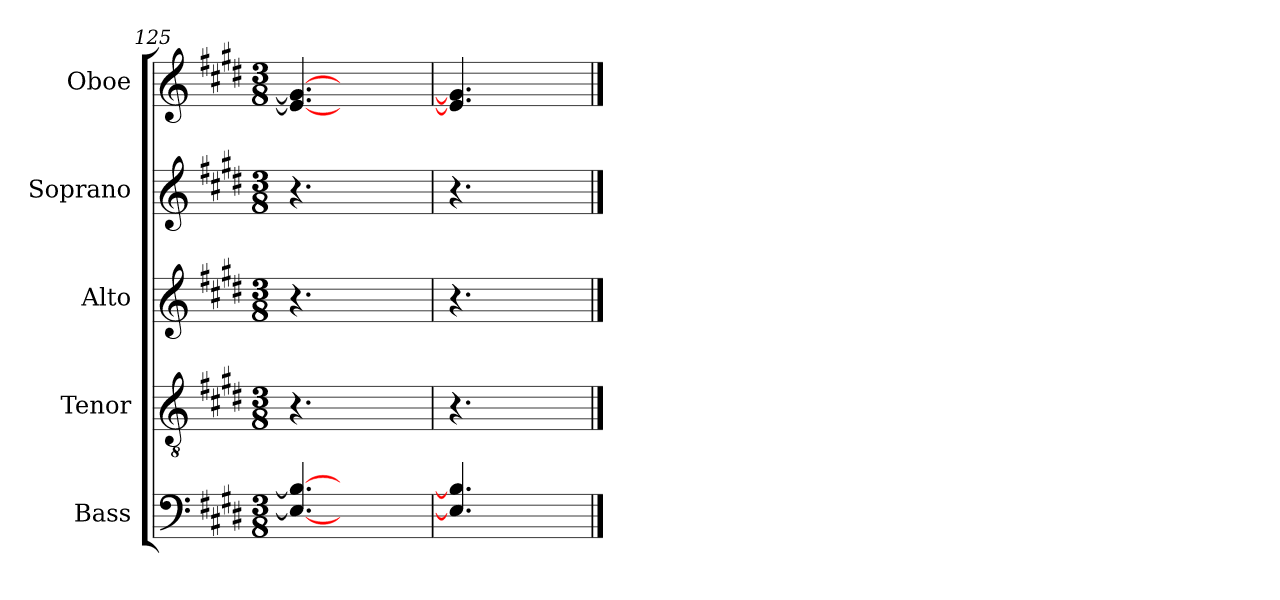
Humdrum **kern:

**kern	**kern	**kern	**kern	**kern
*part5	*part4	*part3	*part2	*part1
*staff5	*staff4	*staff3	*staff2	*staff1
*I"Bass	*I"Tenor	*I"Alto	*I"Soprano	*I"Oboe
*I'B	*I'T	*I'A	*I'S	*I'Ob.
*clefF4	*clefGv2	*clefG2	*clefG2	*clefG2
*k[f#c#g#d#]	*k[f#c#g#d#]	*k[f#c#g#d#]	*k[f#c#g#d#]	*k[f#c#g#d#]
*E:	*E:	*E:	*E:	*E:
*M3/8	*M3/8	*M3/8	*M3/8	*M3/8
=125	=125	=125	=125	=125
4.E/_ 4.B/_	4.r	4.r	4.r	4.e/_ 4.g#/_
2ryy	2ryy	2ryy	2ryy	2ryy
8ryy	8ryy	8ryy	8ryy	8ryy
=126	=126	=126	=126	=126
4.E/] 4.B/]	4.r	4.r	4.r	4.e/] 4.g#/]
2ryy	2ryy	2ryy	2ryy	2ryy
8ryy	8ryy	8ryy	8ryy	8ryy
==	==	==	==	==
*-	*-	*-	*-	*-
